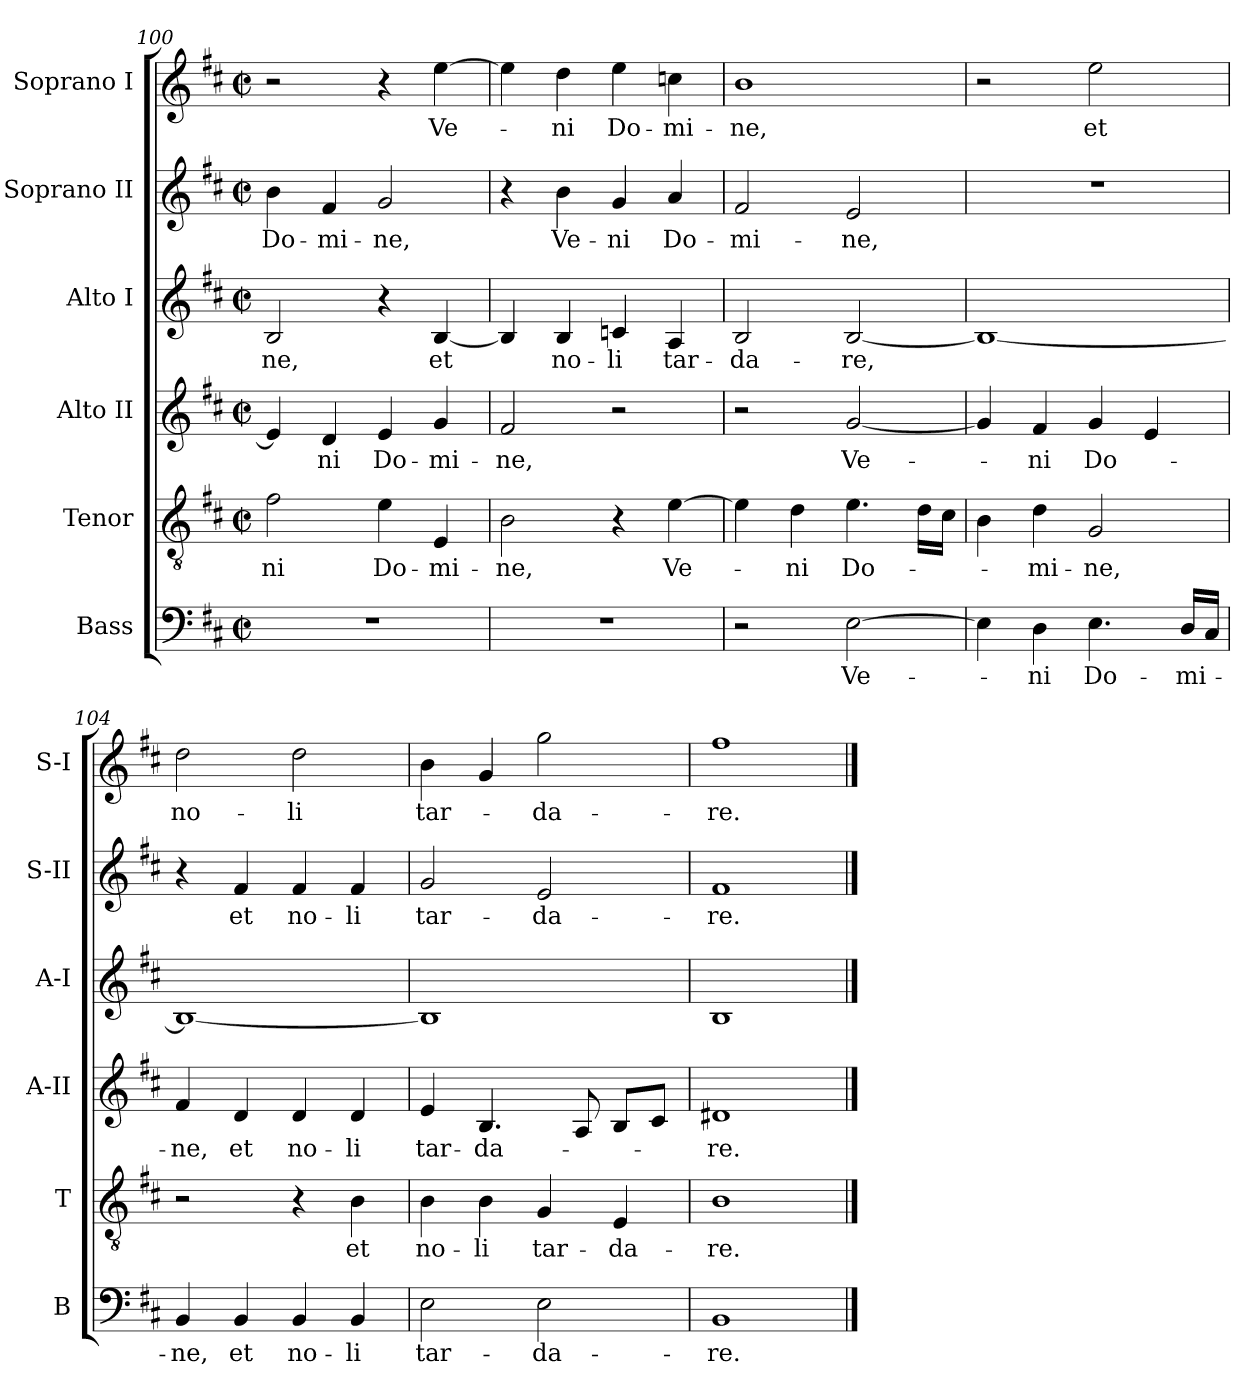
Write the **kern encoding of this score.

**kern	**text	**kern	**text	**kern	**text	**kern	**text	**kern	**text	**kern	**text
*part6	*part6	*part5	*part5	*part4	*part4	*part3	*part3	*part2	*part2	*part1	*part1
*staff6	*staff6	*staff5	*staff5	*staff4	*staff4	*staff3	*staff3	*staff2	*staff2	*staff1	*staff1
*I"Bass	*	*I"Tenor	*	*I"Alto II	*	*I"Alto I	*	*I"Soprano II	*	*I"Soprano I	*
*I'B	*	*I'T	*	*I'A-II	*	*I'A-I	*	*I'S-II	*	*I'S-I	*
*clefF4	*	*clefGv2	*	*clefG2	*	*clefG2	*	*clefG2	*	*clefG2	*
*k[f#c#]	*	*k[f#c#]	*	*k[f#c#]	*	*k[f#c#]	*	*k[f#c#]	*	*k[f#c#]	*
*D:	*	*D:	*	*D:	*	*D:	*	*D:	*	*D:	*
*M2/2	*	*M2/2	*	*M2/2	*	*M2/2	*	*M2/2	*	*M2/2	*
*met(c|)	*	*met(c|)	*	*met(c|)	*	*met(c|)	*	*met(c|)	*	*met(c|)	*
=100	=100	=100	=100	=100	=100	=100	=100	=100	=100	=100	=100
1r	.	2f#\	-ni	4e/]	.	2B/	-ne,	4b\	Do-	2r	.
.	.	.	.	4d/	-ni	.	.	4f#/	-mi-	.	.
.	.	4e\	Do-	4e/	Do-	4r	.	2g/	-ne,	4r	.
.	.	4E/	-mi-	4g/	-mi-	[<4B/	et	.	.	[>4ee\	Ve-
=101	=101	=101	=101	=101	=101	=101	=101	=101	=101	=101	=101
1r	.	2B\	-ne,	2f#/	-ne,	4B/]	.	4r	.	4ee\]	.
.	.	.	.	.	.	4B/	no-	4b\	Ve-	4dd\	-ni
.	.	4r	.	2r	.	4cn/	-li	4g/	-ni	4ee\	Do-
.	.	[>4e\	Ve-	.	.	4A/	tar-	4a/	Do-	4ccn\	-mi-
=102	=102	=102	=102	=102	=102	=102	=102	=102	=102	=102	=102
2r	.	4e\]	.	2r	.	2B/	-da-	2f#/	-mi-	1b	-ne,
.	.	4d\	-ni	.	.	.	.	.	.	.	.
[>2E\	Ve-	4.e\	Do-	[>2g/	Ve-	[<2B/	-re,	2e/	-ne,	.	.
.	.	16d\LL	.	.	.	.	.	.	.	.	.
.	.	16c#\JJ	.	.	.	.	.	.	.	.	.
=103	=103	=103	=103	=103	=103	=103	=103	=103	=103	=103	=103
4E\]	.	4B\	.	4g/]	.	1B_	.	1r	.	2r	.
4D\	-ni	4d\	-mi-	4f#/	-ni	.	.	.	.	.	.
4.E\	Do-	2G/	-ne,	4g/	Do-	.	.	.	.	2ee\	et
.	.	.	.	4e/	.	.	.	.	.	.	.
16D/LL	-mi-	.	.	.	.	.	.	.	.	.	.
16C#/JJ	.	.	.	.	.	.	.	.	.	.	.
!!LO:PB:g=z
=104	=104	=104	=104	=104	=104	=104	=104	=104	=104	=104	=104
4BB/	-ne,	2r	.	4f#/	-ne,	1B_	.	4r	.	2dd\	no-
4BB/	et	.	.	4d/	et	.	.	4f#/	et	.	.
4BB/	no-	4r	.	4d/	no-	.	.	4f#/	no-	2dd\	-li
4BB/	-li	4B\	et	4d/	-li	.	.	4f#/	-li	.	.
=105	=105	=105	=105	=105	=105	=105	=105	=105	=105	=105	=105
2E\	tar-	4B\	no-	4e/	tar-	1B]	.	2g/	tar-	4b\	tar-
.	.	4B\	-li	4.B/	-da-	.	.	.	.	4g/	.
2E\	-da-	4G/	tar-	.	.	.	.	2e/	-da-	2gg\	-da-
.	.	.	.	8A/	.	.	.	.	.	.	.
.	.	4E/	-da-	8B/L	.	.	.	.	.	.	.
.	.	.	.	8c#/J	.	.	.	.	.	.	.
=106	=106	=106	=106	=106	=106	=106	=106	=106	=106	=106	=106
1BB	-re.	1B	-re.	1d#X	-re.	1B	.	1f#	-re.	1ff#	-re.
==	==	==	==	==	==	==	==	==	==	==	==
*-	*-	*-	*-	*-	*-	*-	*-	*-	*-	*-	*-
